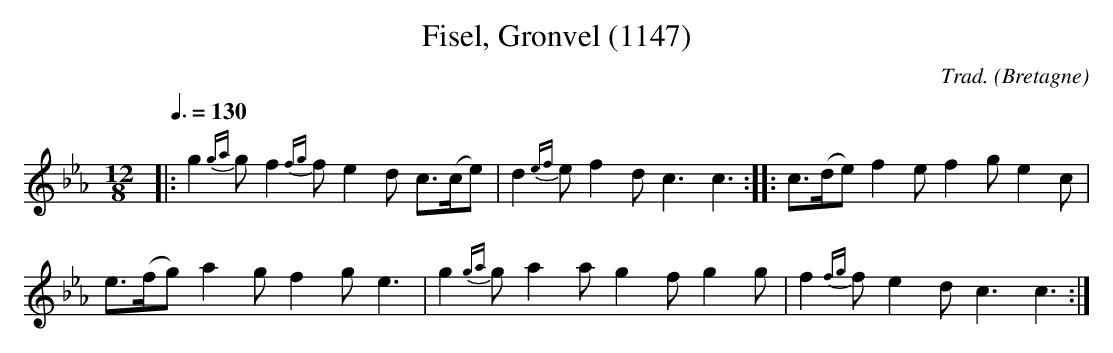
X:1
T:Fisel, Gronvel (1147)
C:Trad.
O:Bretagne
M:12/8
L:1/8
Q:3/8=130
K:Eb
|: g2{ga}g f2{fg}f e2d c>(ce) | d2{ef}e f2d c3 c3 :: c>(de) f2e f2g e2c |
e>(fg) a2g f2g e3 | g2{ga}g a2a g2f g2g | f2{fg}f e2d c3 c3 :|
